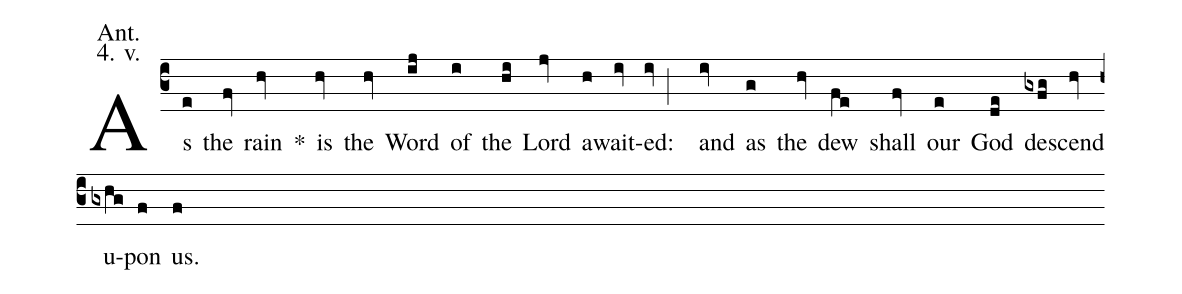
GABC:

annotation: Ant.;
annotation: 4. v.;
%%
(c3) As(e) the(fv) rain(hv) <sp>*</sp>() is(hv) the(hv) Word(ij) of(i) the(hi) Lord(jv) a(h)wait(iv)ed:(iv;) and(iv) as(g) the(hv) dew(fe) shall(fv) our(e) God(de) des(gxfg)cend(hv) u(gxhg)pon(f) us.(f)
